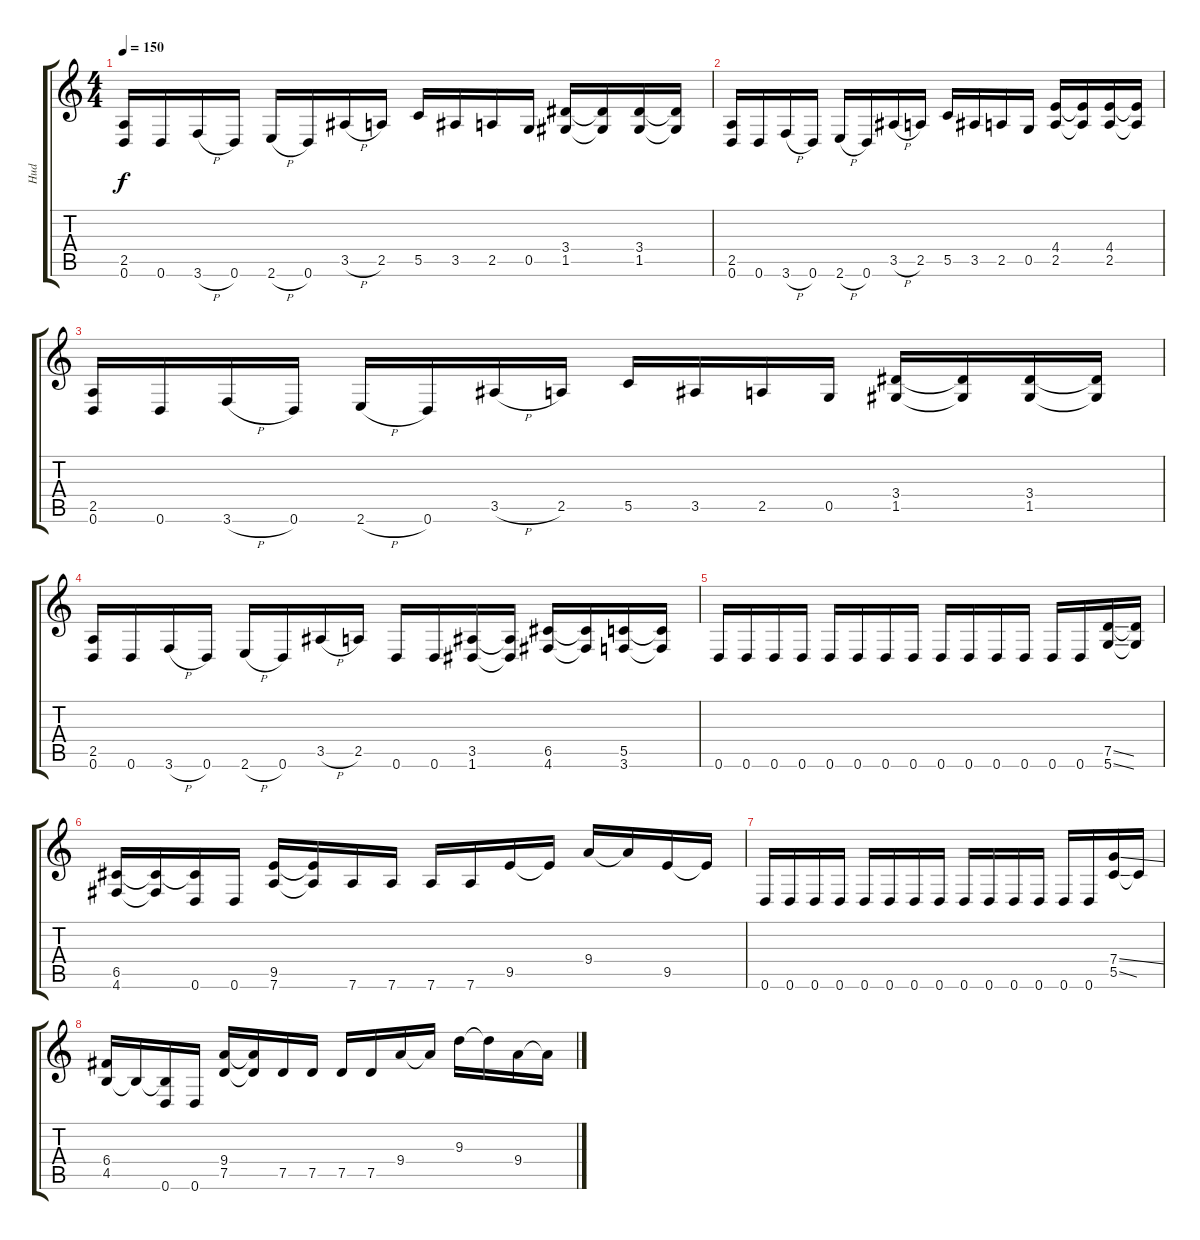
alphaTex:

\track ("Hud" "Hud") {instrument overdrivenguitar}
\staff {score tabs}
\tuning (D4 A3 F3 C3 G2 D2) {hide}
\ts (4 4)
\tempo 150
\clef g2
\ks c
(2.5 0.6).16{dy f} 0.6.16 3.6{h}.16 0.6.16 2.6{h}.16 0.6.16 3.5{h}.16 2.5.16 5.5.16 3.5.16 2.5.16 0.5.16 (3.4 1.5).16 (3.4{t} 1.5{t}).16 (3.4 1.5).16 (3.4{t} 1.5{t}).16 |
(2.5 0.6).16 0.6.16 3.6{h}.16 0.6.16 2.6{h}.16 0.6.16 3.5{h}.16 2.5.16 5.5.16 3.5.16 2.5.16 0.5.16 (4.4 2.5).16 (4.4{t} 2.5{t}).16 (4.4 2.5).16 (4.4{t} 2.5{t}).16 |
(2.5 0.6).16 0.6.16 3.6{h}.16 0.6.16 2.6{h}.16 0.6.16 3.5{h}.16 2.5.16 5.5.16 3.5.16 2.5.16 0.5.16 (3.4 1.5).16 (3.4{t} 1.5{t}).16 (3.4 1.5).16 (3.4{t} 1.5{t}).16 |
(2.5 0.6).16 0.6.16 3.6{h}.16 0.6.16 2.6{h}.16 0.6.16 3.5{h}.16 2.5.16 0.6.16 0.6.16 (3.5 1.6).16 (3.5{t} 1.6{t}).16 (6.5 4.6).16 (6.5{t} 4.6{t}).16 (5.5 3.6).16 (5.5{t} 3.6{t}).16 |
0.6.16 0.6.16 0.6.16 0.6.16 0.6.16 0.6.16 0.6.16 0.6.16 0.6.16 0.6.16 0.6.16 0.6.16 0.6.16 0.6.16 (7.5{ss} 5.6{ss}).16 (7.5{t} 5.6{t}).16 |
(6.5 4.6).16 (6.5{t} 4.6{t}).16 (6.5{t} 0.6).16 0.6.16 (9.5 7.6).16 (9.5{t} 7.6{t}).16 7.6.16 7.6.16 7.6.16 7.6.16 9.5.16 9.5{t}.16 9.4.16 9.4{t}.16 9.5.16 9.5{t}.16 |
0.6.16 0.6.16 0.6.16 0.6.16 0.6.16 0.6.16 0.6.16 0.6.16 0.6.16 0.6.16 0.6.16 0.6.16 0.6.16 0.6.16 (7.4{ss} 5.5{ss}).16 5.5{t}.16 |
(6.4 4.5).16 4.5{t}.16 (4.5{t} 0.6).16 0.6.16 (9.4 7.5).16 (9.4{t} 7.5{t}).16 7.5.16 7.5.16 7.5.16 7.5.16 9.4.16 9.4{t}.16 9.3.16 9.3{t}.16 9.4.16 9.4{t}.16
